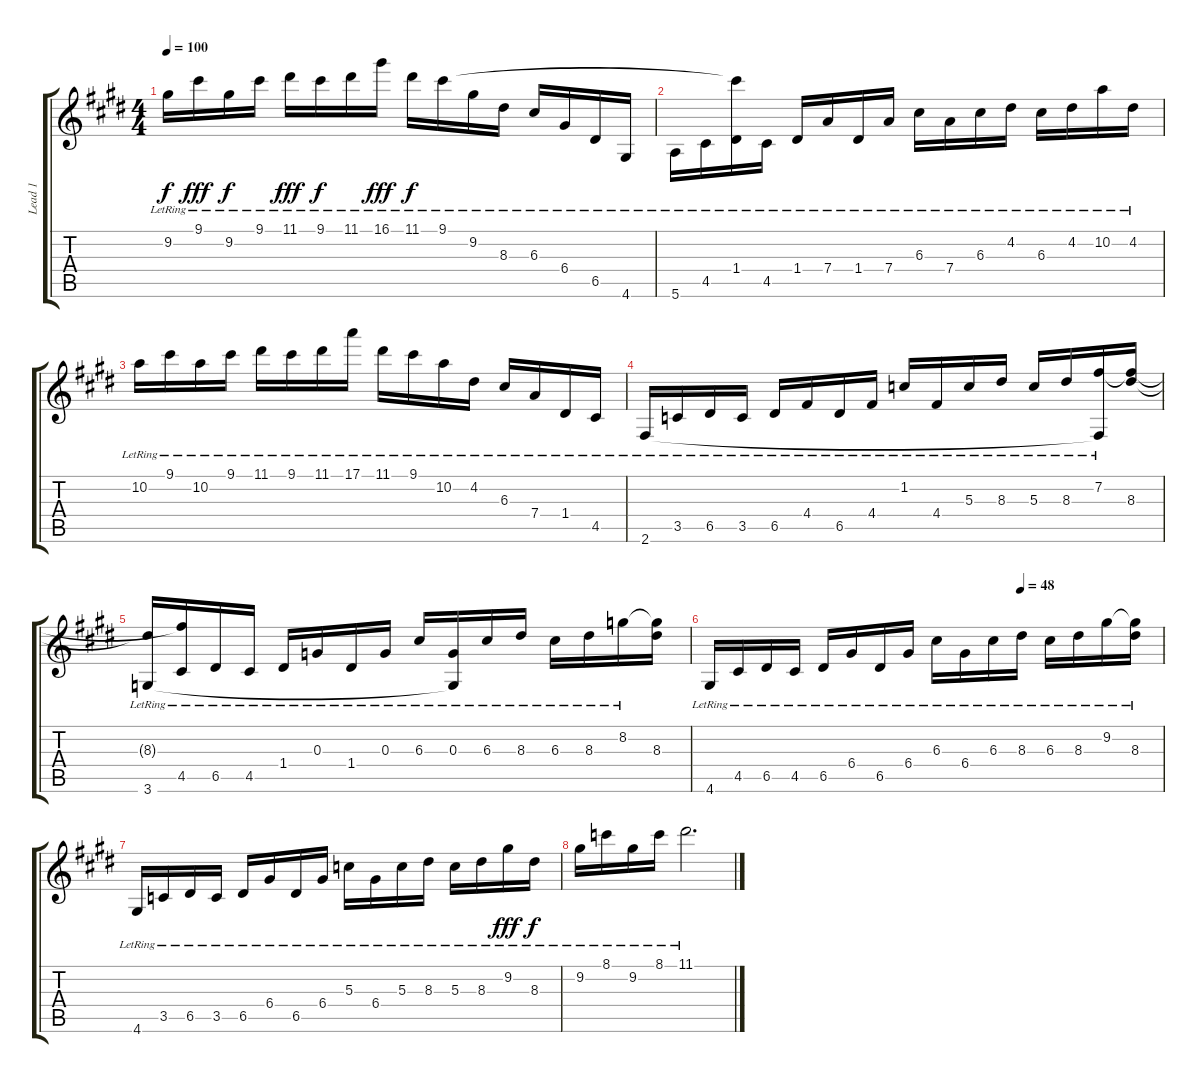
\track ("Lead 1" "Lead 1") {instrument orchestralharp}
\staff {score tabs}
\tuning (E5 B4 G4 D4 A3 E3) {hide}
\ts (4 4)
\tempo 100
\clef g2
\ks e
9.2{lr}.16{dy f} 9.1{lr}.16{dy fff} 9.2{lr}.16{dy f} 9.1{lr}.16 11.1{lr}.16{dy fff} 9.1{lr}.16{dy f} 11.1{lr}.16 16.1{lr}.16{dy fff} 11.1{lr}.16{dy f} 9.1{lr}.16 9.2{lr}.16 8.3{lr}.16 6.3{lr}.16 6.4{lr}.16 6.5{lr}.16 4.6{lr}.16 |
5.6{lr}.16 4.5{lr}.16 (9.1{t} 1.4{lr}).16 4.5{lr}.16 1.4{lr}.16 7.4{lr}.16 1.4{lr}.16 7.4{lr}.16 6.3{lr}.16 7.4{lr}.16 6.3{lr}.16 4.2{lr}.16 6.3{lr}.16 4.2{lr}.16 10.2{lr}.16 4.2{lr}.16 |
10.2{lr}.16 9.1{lr}.16 10.2{lr}.16 9.1{lr}.16 11.1{lr}.16 9.1{lr}.16 11.1{lr}.16 17.1{lr}.16 11.1{lr}.16 9.1{lr}.16 10.2{lr}.16 4.2{lr}.16 6.3{lr}.16 7.4{lr}.16 1.4{lr}.16 4.5{lr}.16 |
2.6{lr}.16 3.5{lr}.16 6.5{lr}.16 3.5{lr}.16 6.5{lr}.16 4.4{lr}.16 6.5{lr}.16 4.4{lr}.16 1.2{lr}.16 4.4{lr}.16 5.3{lr}.16 8.3{lr}.16 5.3{lr}.16 8.3{lr}.16 (7.2{lr} 2.6{t}).16 (7.2{t} 8.3).16 |
(8.3{t} 3.6{lr}).16 (7.2{t} 4.5{lr}).16 6.5{lr}.16 4.5{lr}.16 1.4{lr}.16 0.3{lr}.16 1.4{lr}.16 0.3{lr}.16 6.3{lr}.16 (0.3{lr} 3.6{t}).16 6.3{lr}.16 8.3{lr}.16 6.3{lr}.16 8.3{lr}.16 8.2{lr}.16 (8.2{t} 8.3).16 |
\tempo (48 0.6875)
4.6{lr}.16 4.5{lr}.16 6.5{lr}.16 4.5{lr}.16 6.5{lr}.16 6.4{lr}.16 6.5{lr}.16 6.4{lr}.16 6.3{lr}.16 6.4{lr}.16 6.3{lr}.16 8.3{lr}.16 6.3{lr}.16 8.3{lr}.16 9.2{lr}.16 (9.2{t} 8.3{lr}).16 |
4.6{lr}.16 3.5{lr}.16 6.5{lr}.16 3.5{lr}.16 6.5{lr}.16 6.4{lr}.16 6.5{lr}.16 6.4{lr}.16 5.3{lr}.16 6.4{lr}.16 5.3{lr}.16 8.3{lr}.16 5.3{lr}.16 8.3{lr}.16 9.2{lr}.16{dy fff} 8.3{lr}.16{dy f} |
9.2{lr}.16 8.1{lr}.16 9.2{lr}.16 8.1{lr}.16 11.1{lr}.2{d}
